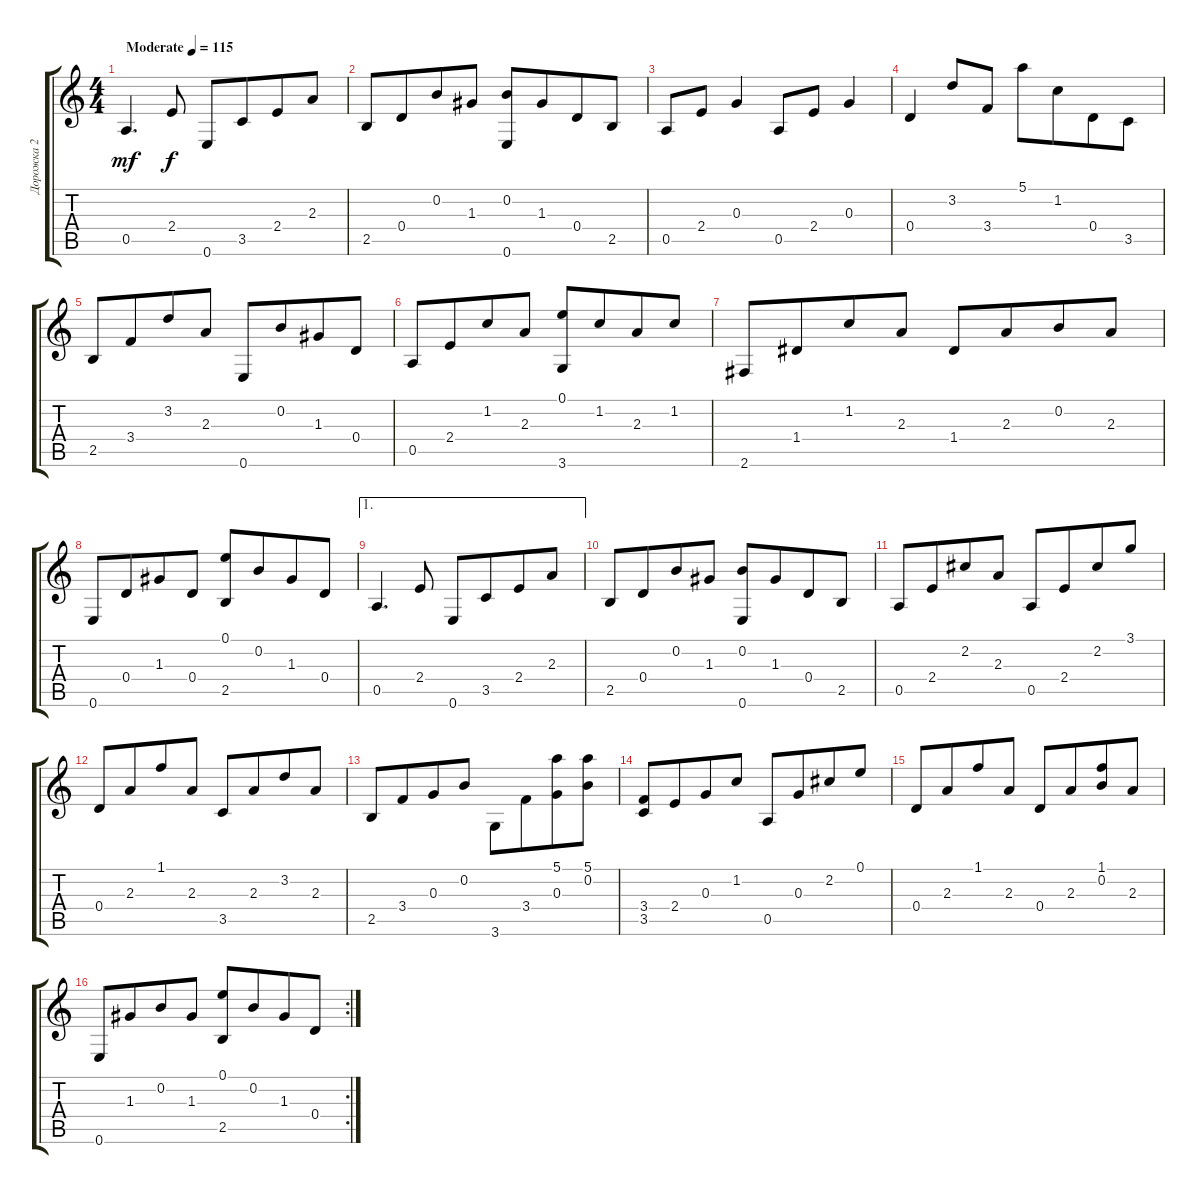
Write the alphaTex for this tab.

\track ("Дорожка 2" "Дорожка 2") {instrument acousticguitarsteel}
\staff {score tabs}
\tuning (E4 B3 G3 D3 A2 E2) {hide}
\ts (4 4)
\tempo (115 "Moderate")
\clef g2
\ks c
0.5.4{d dy mf instrument acousticguitarsteel} 2.4.8{dy f} 0.6.8 3.5.8{beam merge} 2.4.8 2.3.8 |
2.5.8 0.4.8{beam merge} 0.2.8 1.3.8 (0.2 0.6).8 1.3.8{beam merge} 0.4.8 2.5.8 |
0.5.8 2.4.8 0.3.4 0.5.8 2.4.8 0.3.4 |
0.4.4 3.2.8 3.4.8 5.1.8 1.2.8{beam merge} 0.4.8 3.5.8 |
2.5.8 3.4.8{beam merge} 3.2.8 2.3.8 0.6.8 0.2.8{beam merge} 1.3.8 0.4.8 |
0.5.8 2.4.8{beam merge} 1.2.8 2.3.8 (0.1 3.6).8 1.2.8{beam merge} 2.3.8 1.2.8 |
2.6.8 1.4.8{beam merge} 1.2.8 2.3.8 1.4.8 2.3.8{beam merge} 0.2.8 2.3.8 |
0.6.8 0.4.8{beam merge} 1.3.8 0.4.8 (0.1 2.5).8 0.2.8{beam merge} 1.3.8 0.4.8 |
\ae 1
0.5.4{d} 2.4.8 0.6.8 3.5.8{beam merge} 2.4.8 2.3.8 |
2.5.8{beam Up} 0.4.8{beam Up beam merge} 0.2.8{beam Up} 1.3.8{beam Up} (0.2 0.6).8 1.3.8{beam merge} 0.4.8 2.5.8 |
0.5.8 2.4.8{beam merge} 2.2.8 2.3.8 0.5.8 2.4.8{beam merge} 2.2.8 3.1.8 |
0.4.8 2.3.8{beam merge} 1.1.8 2.3.8 3.5.8 2.3.8{beam merge} 3.2.8 2.3.8 |
2.5.8 3.4.8{beam merge} 0.3.8 0.2.8 3.6.8{beam Down} 3.4.8{beam Down beam merge} (5.1 0.3).8{beam Down} (5.1 0.2).8{beam Down} |
(3.4 3.5).8 2.4.8{beam merge} 0.3.8 1.2.8 0.5.8 0.3.8{beam merge} 2.2.8 0.1.8 |
0.4.8 2.3.8{beam merge} 1.1.8 2.3.8 0.4.8 2.3.8{beam merge} (1.1 0.2).8 2.3.8 |
\rc 2
0.6.8 1.3.8{beam merge} 0.2.8 1.3.8 (0.1 2.5).8 0.2.8{beam merge} 1.3.8 0.4.8
